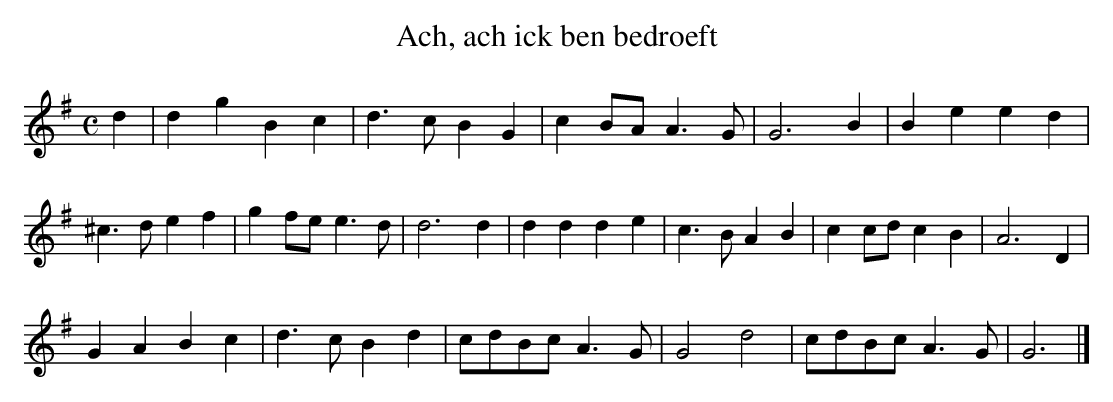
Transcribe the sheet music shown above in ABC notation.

X:1
T:Ach, ach ick ben bedroeft
M:C
K:Gmaj
d2|d2g2B2c2|d3cB2G2|c2BAA3G|G6B2|B2e2e2d2|
^c3de2f2|g2fee3d|d6d2|d2d2d2e2|c3BA2B2|c2cdc2B2|A6D2|
G2A2B2c2|d3cB2d2|cdBcA3G|G4d4|cdBcA3G|G6|]
